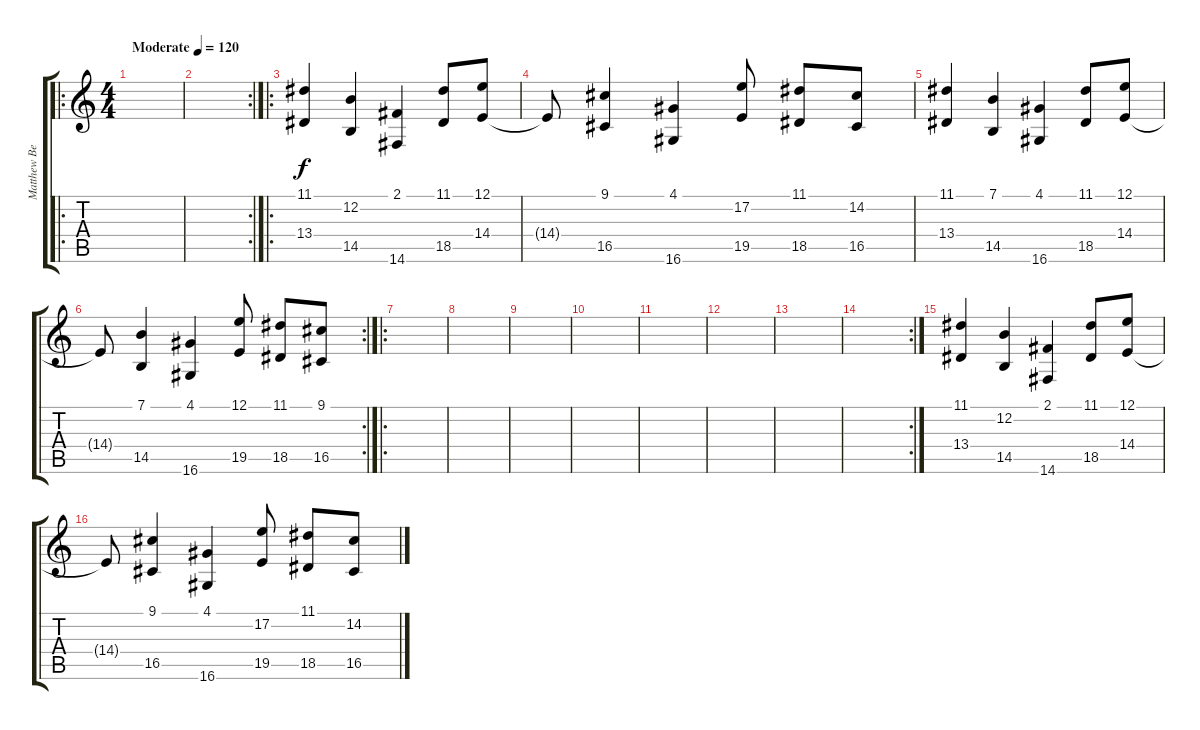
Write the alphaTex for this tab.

\track ("Matthew Bellamy" "Matthew Be") {instrument pad1newage}
\staff {score tabs}
\tuning (E4 B3 G3 D3 A2 E2) {hide}
\ro
\ts (4 4)
\tempo (120 "Moderate")
\clef g2
\ks c
|
\rc 2
|
\ro
(11.1 13.4).4 (12.2 14.5).4 (2.1 14.6).4 (11.1 18.5).8 (12.1 14.4).8 |
14.4{t}.8 (9.1 16.5).4 (4.1 16.6).4 (17.2 19.5).8 (11.1 18.5).8 (14.2 16.5).8 |
(11.1 13.4).4 (7.1 14.5).4 (4.1 16.6).4 (11.1 18.5).8 (12.1 14.4).8 |
\rc 2
14.4{t}.8 (7.1 14.5).4 (4.1 16.6).4 (12.1 19.5).8 (11.1 18.5).8 (9.1 16.5).8 |
\ro
|
|
|
|
|
|
|
\rc 2
|
(11.1 13.4).4 (12.2 14.5).4 (2.1 14.6).4 (11.1 18.5).8 (12.1 14.4).8 |
14.4{t}.8 (9.1 16.5).4 (4.1 16.6).4 (17.2 19.5).8 (11.1 18.5).8 (14.2 16.5).8
